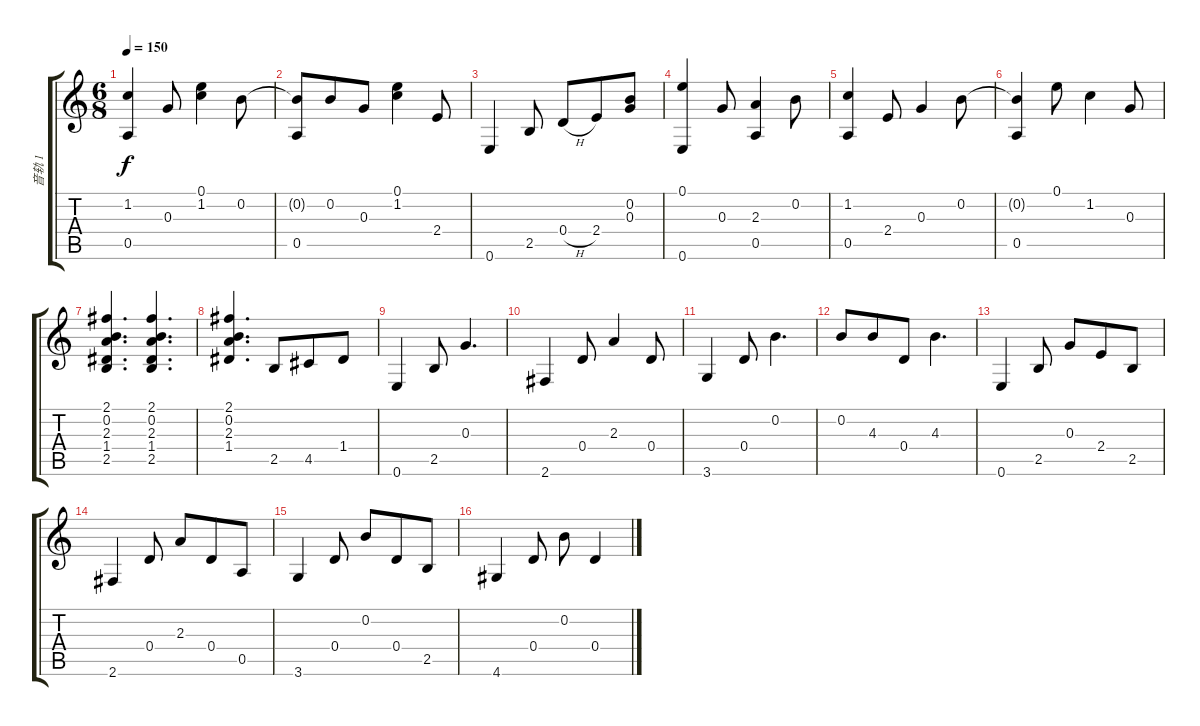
\track ("音轨 1" "音轨 1") {instrument acousticguitarsteel}
\staff {score tabs}
\tuning (E4 B3 G3 D3 A2 E2) {hide}
\ts (6 8)
\tempo 150
\clef g2
\ks c
(1.2 0.5).4{dy f} 0.3.8 (0.1 1.2).4 0.2.8 |
(0.2{t} 0.5).8 0.2.8{txt ""} 0.3.8 (0.1 1.2).4 2.4.8 |
0.6.4 2.5.8 0.4{h}.8 2.4.8 (0.2 0.3).8 |
(0.1 0.6).4 0.3.8 (2.3 0.5).4 0.2.8 |
(1.2 0.5).4 2.4.8 0.3.4 0.2.8 |
(0.2{t} 0.5).4 0.1.8 1.2.4 0.3.8 |
(2.1 0.2 2.3 1.4 2.5).4{d} (2.1 0.2 2.3 1.4 2.5).4{d} |
(2.1 0.2 2.3 1.4).4{d} 2.5.8 4.5.8 1.4.8 |
0.6.4 2.5.8 0.3.4{d} |
2.6.4 0.4.8 2.3.4 0.4.8 |
3.6.4 0.4.8 0.2.4{d} |
0.2.8 4.3.8 0.4.8 4.3.4{d} |
0.6.4 2.5.8 0.3.8 2.4.8 2.5.8 |
2.6.4 0.4.8 2.3.8 0.4.8 0.5.8 |
3.6.4 0.4.8 0.2.8 0.4.8 2.5.8 |
4.6.4 0.4.8 0.2.8 0.4.4
